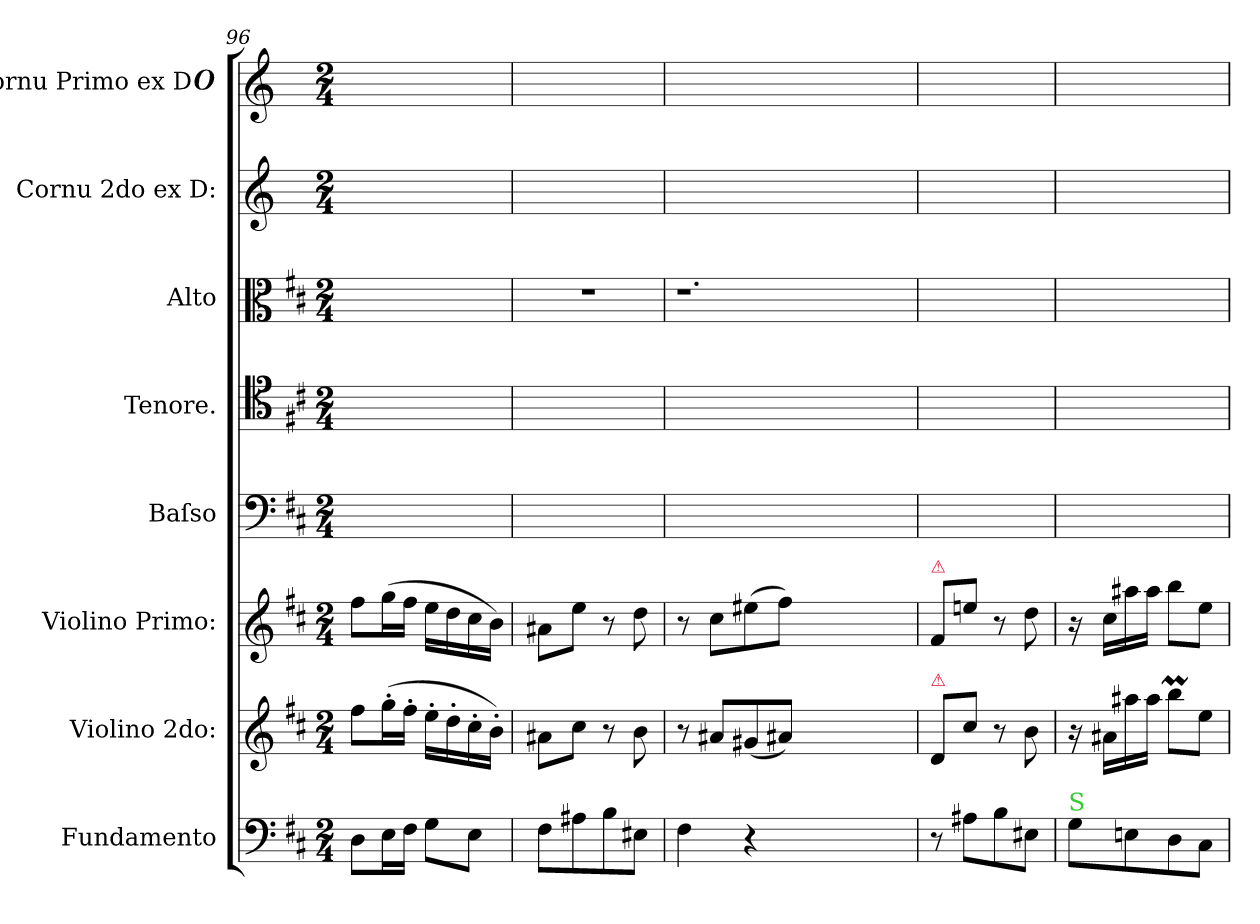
**kern	**kern	**dynam	**kern	**dynam	**kern	**kern	**kern	**kern	**kern
*part8	*part7	*part7	*part6	*part6	*part5	*part4	*part3	*part2	*part1
*staff8	*staff7	*staff7	*staff6	*staff6	*staff5	*staff4	*staff3	*staff2	*staff1
*I"Fundamento	*I"Violino 2do:	*	*I"Violino Primo:	*	*I"Baſso	*I"Tenore.	*I"Alto	*I"Cornu 2do ex D:	*I"Cornu Primo ex D#
*I'fund	*I'vl 2	*	*I'vl 1	*	*I'B	*I'T	*I'A	*I'cor 2	*I'cor 1
*clefF4	*clefG2	*	*clefG2	*	*clefF4	*clefC4	*clefC3	*clefG2	*clefG2
*	*	*	*	*	*	*	*	*ITrd6c10	*ITrd6c10
*k[f#c#]	*k[f#c#]	*	*k[f#c#]	*	*k[f#c#]	*k[f#c#]	*k[f#c#]	*k[f#c#]	*k[f#c#]
*M2/4	*M2/4	*	*M2/4	*	*M2/4	*M2/4	*M2/4	*M2/4	*M2/4
=96	=96	=96	=96	=96	=96	=96	=96	=96	=96
8D\L	8ff#\L	.	8ff#\L	.	2ryy	2ryy	2ryy	2ryy	2ryy
16E\L	(16gg'\L	.	(16gg\L	.	.	.	.	.	.
16F#\JJ	16ff#'\JJ	.	16ff#\JJ	.	.	.	.	.	.
8G\L	16ee'\LL	.	16ee\LL	.	.	.	.	.	.
.	16dd'\	.	16dd\	.	.	.	.	.	.
8E\J	16cc#'\	.	16cc#\	.	.	.	.	.	.
.	16b'\JJ)	.	16b\JJ)	.	.	.	.	.	.
=97	=97	=97	=97	=97	=97	=97	=97	=97	=97
8F#\L	8a#X\L	.	8a#X\L	.	2ryy	2ryy	2r	2ryy	2ryy
8A#X\	8cc#\J	.	8ee\J	.	.	.	.	.	.
8B\	8r	.	8r	.	.	.	.	.	.
8E#X\J	8b\	.	8dd\	.	.	.	.	.	.
=98	=98	=98	=98	=98	=98	=98	=98	=98	=98
!	!	!	!	!LO:DY:b	!	!	!	!	!
4F#\	8r	.	8r	pia	2ryy	2ryy	1.r	2ryy	2ryy
!	!	!LO:DY:a	!	!	!	!	!	!	!
.	8a#X/L	pia	8cc#\L	.	.	.	.	.	.
4r	(8g#X/	.	(8ee#X\	.	.	.	.	.	.
.	8a#X/J)	.	8ff#\J)	.	.	.	.	.	.
1ryy	1ryy	.	1ryy	.	1ryy	1ryy	.	1ryy	1ryy
=99	=99	=99	=99	=99	=99	=99	=99	=99	=99
!	!	!	!LO:TX:a:color=crimson:t=⚠	!	!	!	!	!	!
!	!LO:TX:a:color=crimson:t=⚠	!	!	!	!	!	!	!	!
!	!	!LO:DY:b	!	!	!	!	!	!	!
8r	8d/L	for	8f#/L	.	2ryy	2ryy	2ryy	2ryy	2ryy
8A#X\L	8cc#\J	.	8een\J	.	.	.	.	.	.
8B\	8r	.	8r	.	.	.	.	.	.
8E#X\J	8b\	.	8dd\	.	.	.	.	.	.
=100	=100	=100	=100	=100	=100	=100	=100	=100	=100
!LO:TX:a:color=limegreen:t=S	!	!	!	!	!	!	!	!	!
8G\L	16r	.	16r	.	2ryy	2ryy	2ryy	2ryy	2ryy
.	16a#X\LL	.	16cc#\LL	.	.	.	.	.	.
!	!	!LO:DY:b	!	!	!	!	!	!	!
8En\	16aa#X\	pia	16aa#X\	.	.	.	.	.	.
.	16aa#\JJ	.	16aa#\JJ	.	.	.	.	.	.
8D\	8bbM\L	.	8bb\L	.	.	.	.	.	.
8C#\J	8ee\J	.	8ee\J	.	.	.	.	.	.
=	=	=	=	=	=	=	=	=	=
*-	*-	*-	*-	*-	*-	*-	*-	*-	*-
